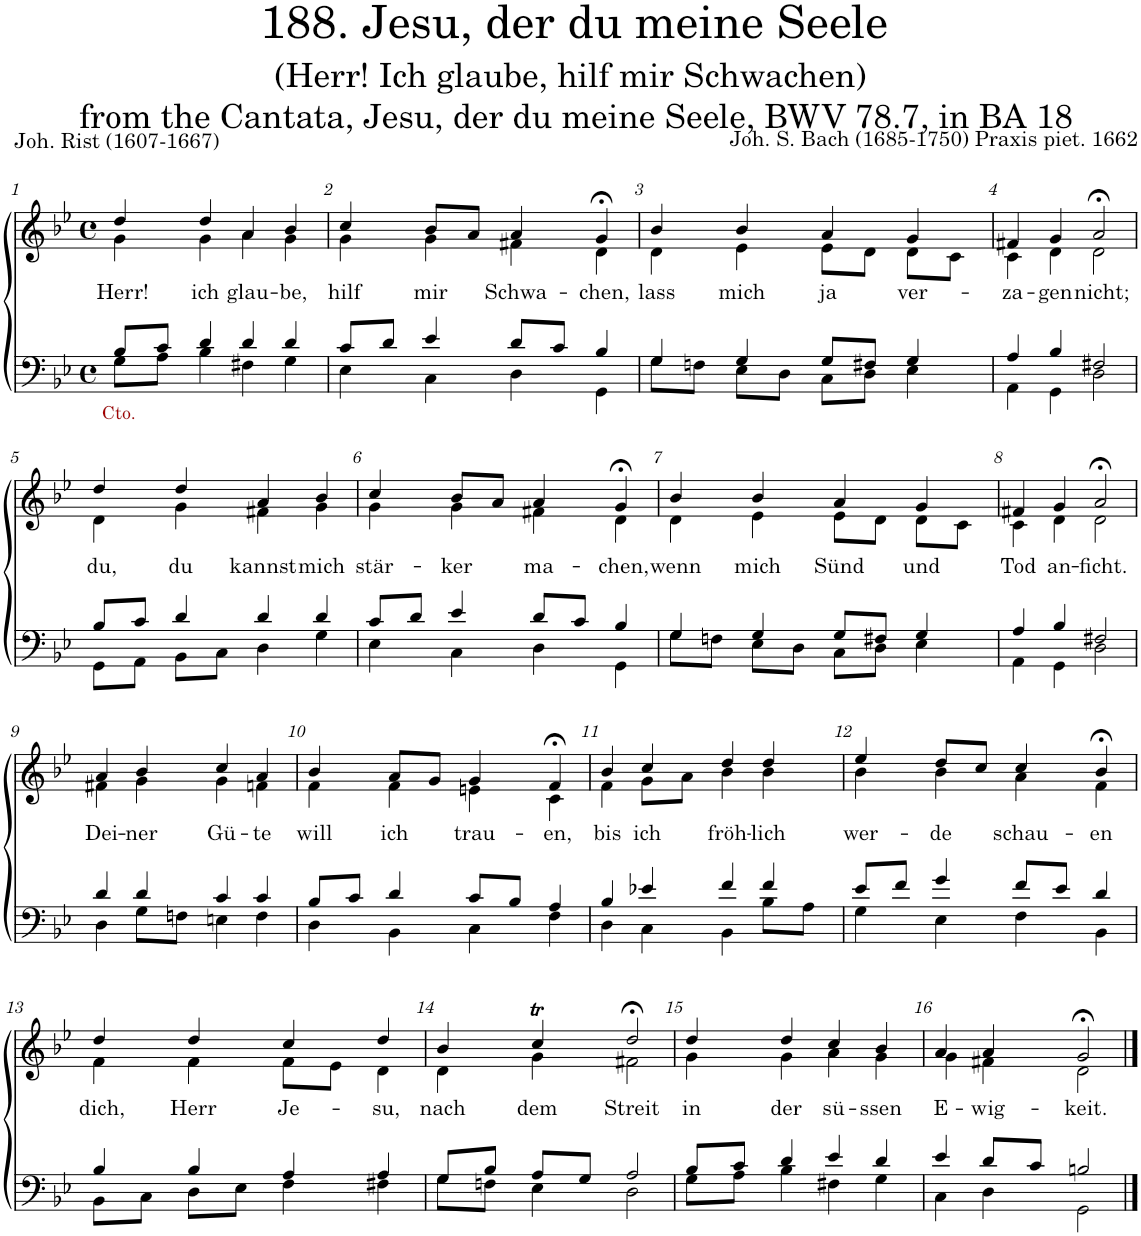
**kern	**kern	**text
*part2	*part1	*part1
*staff2	*staff1	*staff1
*I"Tenor/Bass	*I"Soprano/Alto	*
*clefF4	*clefG2	*
*k[b-e-]	*k[b-e-]	*
*M4/4	*M4/4	*
*met(c)	*met(c)	*
=1	=1	=1
*^	*	*
!LO:TX:b:color=#A40000:t=Cto.	!	!	!
!	!	!	!LO:LY:b
*	*	*^	*
8B-/L	8G\L	4dd/	4g;<\	Herr!
8c/J	8A\J	.	.	.
!	!	!	!	!LO:LY:b
4d/	4B-\	4dd;</	4g\	ich
!	!	!	!	!LO:LY:b
4d/	4F#X\	4a;</	4a\	glau-
!	!	!	!	!LO:LY:b
4d/	4G\	4b-/	4g\	-be,
=2	=2	=2	=2	=2
!	!	!	!	!LO:LY:b
8c/L	4E-\	4cc;</	4g\	hilf
8d/J	.	.	.	.
!	!	!	!	!LO:LY:b
4e-/	4C\	8b-/L	4g\	mir
.	.	8a/J	.	.
!	!	!	!	!LO:LY:b
8d/L	4D\	4a/	4f#X\	Schwa-
8c/J	.	.	.	.
!	!	!	!	!LO:LY:b
4B-/	4GG\	4g;<,/	4d\	-chen,
=3	=3	=3	=3	=3
!	!	!	!	!LO:LY:b
4G/	8G\L	4b-;</	4d\	lass
.	8Fn\J	.	.	.
!	!	!	!	!LO:LY:b
4G/	8E-\L	4b-/	4e-\	mich
.	8D\J	.	.	.
!	!	!	!	!LO:LY:b
8G/L	8C\L	4a/	8e-\L	ja
8F#X/J	8D\J	.	8d\J	.
!	!	!	!	!LO:LY:b
4G/	4E-\	4g;</	8d\L	ver-
.	.	.	8c\J	.
=4	=4	=4	=4	=4
!	!	!	!	!LO:LY:b
4A/	4AA\	4f#X/	4c\	-za-
!	!	!	!	!LO:LY:b
4B-/	4GG\	4g/	4d\	-gen
!	!	!	!	!LO:LY:b
2F#X/	2D\	2a;<,/	2d\	nicht;
!!LO:LB:g=z	!!
=5	=5	=5	=5	=5
!	!	!	!	!LO:LY:b
8B-/L	8GG\L	4dd;</	4d\	du,
8c/J	8AA\J	.	.	.
!	!	!	!	!LO:LY:b
4d/	8BB-\L	4dd/	4g\	du
.	8C\J	.	.	.
!	!	!	!	!LO:LY:b
4d/	4D\	4a;</	4f#X\	kannst
!	!	!	!	!LO:LY:b
4d/	4G\	4b-/	4g\	mich
=6	=6	=6	=6	=6
!	!	!	!	!LO:LY:b
8c/L	4E-\	4cc;</	4g\	stär-
8d/J	.	.	.	.
!	!	!	!	!LO:LY:b
4e-/	4C\	8b-/L	4g\	-ker
.	.	8a/J	.	.
!	!	!	!	!LO:LY:b
8d/L	4D\	4a/	4f#X\	ma-
8c/J	.	.	.	.
!	!	!	!	!LO:LY:b
4B-/	4GG\	4g;<,/	4d\	-chen,
=7	=7	=7	=7	=7
!	!	!	!	!LO:LY:b
4G/	8G\L	4b-/	4d\	wenn
.	8Fn\J	.	.	.
!	!	!	!	!LO:LY:b
4G/	8E-\L	4b-/	4e-\	mich
.	8D\J	.	.	.
!	!	!	!	!LO:LY:b
8G/L	8C\L	4a/	8e-\L	Sünd
8F#X/J	8D\J	.	8d\J	.
!	!	!	!	!LO:LY:b
4G/	4E-\	4g/	8d\L	und
.	.	.	8c\J	.
=8	=8	=8	=8	=8
!	!	!	!	!LO:LY:b
4A/	4AA\	4f#X;</	4c\	Tod
!	!	!	!	!LO:LY:b
4B-/	4GG\	4g/	4d\	an-
!	!	!	!	!LO:LY:b
2F#X/	2D\	2a;<,/	2d\	-ficht.
!!LO:LB:g=z	!!
=9	=9	=9	=9	=9
!	!	!	!	!LO:LY:b
4d/	4D\	4a;</	4f#X\	Dei-
!	!	!	!	!LO:LY:b
4d/	8G\L	4b-/	4g\	-ner
.	8Fn\J	.	.	.
!	!	!	!	!LO:LY:b
4c/	4En\	4cc;</	4g\	Gü-
!	!	!	!	!LO:LY:b
4c/	4F\	4a/	4fn\	-te
=10	=10	=10	=10	=10
!	!	!	!	!LO:LY:b
8B-/L	4D\	4b-;</	4f\	will
8c/J	.	.	.	.
!	!	!	!	!LO:LY:b
4d/	4BB-\	8a/L	4f\	ich
.	.	8g/J	.	.
!	!	!	!	!LO:LY:b
8c/L	4C\	4g/	4en\	trau-
8B-/J	.	.	.	.
!	!	!	!	!LO:LY:b
4A/	4F\	4f;<,/	4c\	-en,
=11	=11	=11	=11	=11
!	!	!	!	!LO:LY:b
4B-/	4D\	4b-;</	4f\	bis
!	!	!	!	!LO:LY:b
4e-X/	4C\	4cc/	8g\L	ich
.	.	.	8a\J	.
!	!	!	!	!LO:LY:b
4f/	4BB-\	4dd;</	4b-\	fröh-
!	!	!	!	!LO:LY:b
4f/	8B-\L	4dd/	4b-\	-lich
.	8A\J	.	.	.
=12	=12	=12	=12	=12
!	!	!	!	!LO:LY:b
8e-/L	4G\	4ee-;</	4b-\	wer-
8f/J	.	.	.	.
!	!	!	!	!LO:LY:b
4g/	4E-\	8dd/L	4b-\	-de
.	.	8cc/J	.	.
!	!	!	!	!LO:LY:b
8f/L	4F\	4cc/	4a\	schau-
8e-/J	.	.	.	.
!	!	!	!	!LO:LY:b
4d/	4BB-\	4b-;<,/	4f\	-en
!!LO:LB:g=z	!!
=13	=13	=13	=13	=13
!	!	!	!	!LO:LY:b
4B-/	8BB-\L	4dd/	4f\	dich,
.	8C\J	.	.	.
!	!	!	!	!LO:LY:b
4B-/	8D\L	4dd/	4f\	Herr
.	8E-\J	.	.	.
!	!	!	!	!LO:LY:b
4A/	4F\	4cc/	8f\L	Je-
.	.	.	8e-\J	.
!	!	!	!	!LO:LY:b
4A/	4F#X\	4dd/	4d\	-su,
=14	=14	=14	=14	=14
!	!	!	!	!LO:LY:b
8G/L	8G\L	4b-/	4d\	nach
8B-/J	8Fn\J	.	.	.
!	!	!	!	!LO:LY:b
8A/L	4E-\	4ccT/	4g\	dem
8G/J	.	.	.	.
!	!	!	!	!LO:LY:b
2A/	2D\	2dd;<,/	2f#X\	Streit
=15	=15	=15	=15	=15
!	!	!	!	!LO:LY:b
8B-/L	8G\L	4dd/	4g\	in
8c/J	8A\J	.	.	.
!	!	!	!	!LO:LY:b
4d/	4B-\	4dd/	4g\	der
!	!	!	!	!LO:LY:b
4e-/	4F#X\	4cc;</	4a\	sü-
!	!	!	!	!LO:LY:b
4d/	4G\	4b-;</	4g\	-ssen
=16	=16	=16	=16	=16
!	!	!	!	!LO:LY:b
4e-/	4C\	4a;</	4g\	E-
!	!	!	!	!LO:LY:b
8d/L	4D\	4a/	4f#X\	-wig-
8c/J	.	.	.	.
!	!	!	!	!LO:LY:b
2Bn/	2GG\	2g;</	2d\	-keit.
*v	*v	*	*	*
*	*v	*v	*
==	==	==
*-	*-	*-
